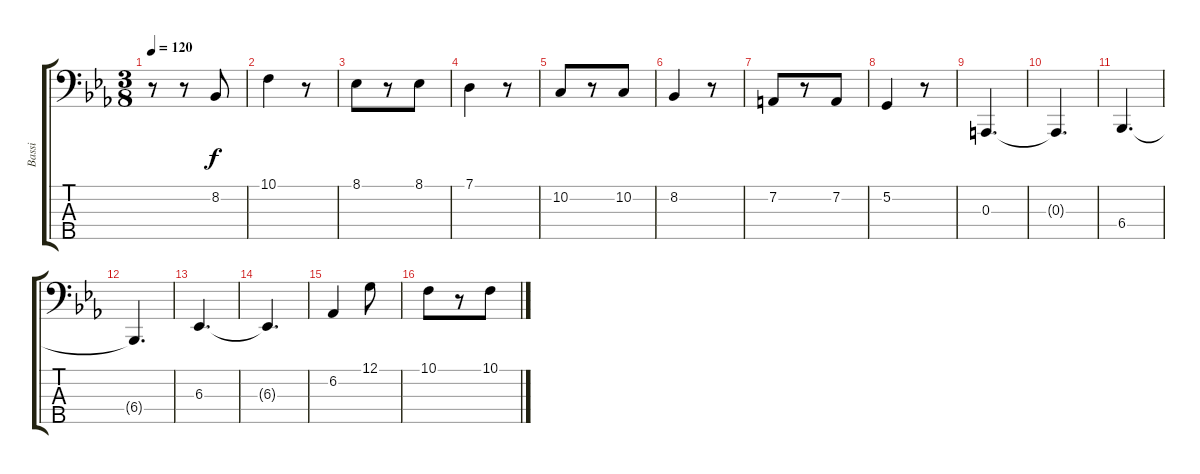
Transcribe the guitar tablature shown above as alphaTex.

\track ("Bassi" "Bassi") {instrument cello}
\staff {score tabs}
\tuning (G2 D2 A1 E1 B0) {hide}
\ts (3 8)
\tempo 120
\clef f4
\ks eb
r.8{dy f} r.8 8.2.8 |
10.1.4 r.8 |
8.1.8 r.8 8.1.8 |
7.1.4 r.8 |
10.2.8 r.8 10.2.8 |
8.2.4 r.8 |
7.2.8 r.8 7.2.8 |
5.2.4 r.8 |
0.3.4{d} |
0.3{t}.4{d} |
6.4.4{d} |
6.4{t}.4{d} |
6.3.4{d} |
6.3{t}.4{d} |
6.2.4 12.1.8 |
10.1.8 r.8 10.1.8
